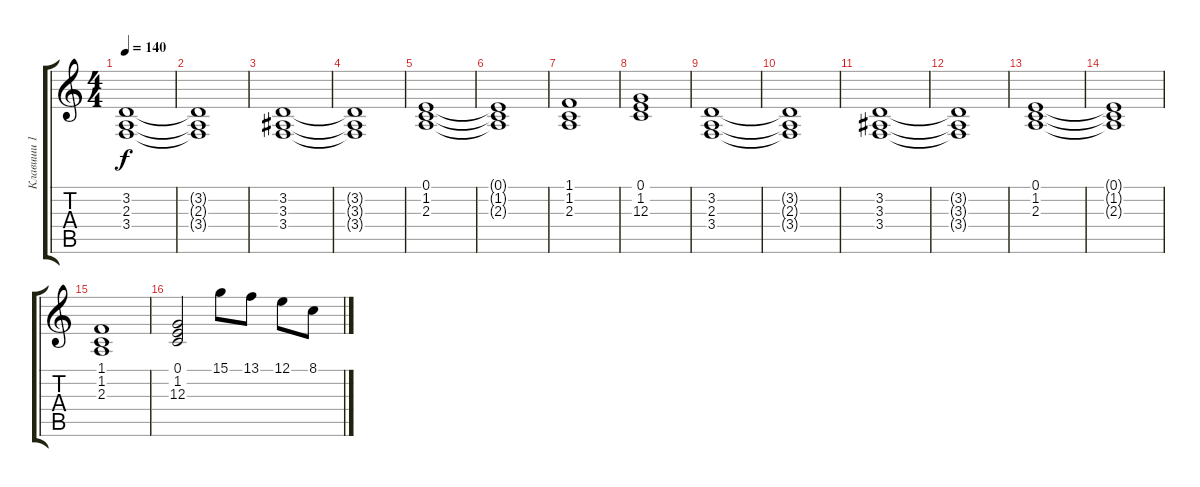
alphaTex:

\track ("Клавиши 1" "Клавиши 1") {instrument choiraahs}
\staff {score tabs}
\tuning (E4 B3 G3 D3 A2 E2) {hide}
\ts (4 4)
\tempo 140
\clef g2
\ks c
(3.2 2.3 3.4).1{dy f} |
(3.2{t} 2.3{t} 3.4{t}).1 |
(3.2 3.3 3.4).1 |
(3.2{t} 3.3{t} 3.4{t}).1 |
(0.1 1.2 2.3).1 |
(0.1{t} 1.2{t} 2.3{t}).1 |
(1.1 1.2 2.3).1 |
(0.1 1.2 12.3).1 |
(3.2 2.3 3.4).1 |
(3.2{t} 2.3{t} 3.4{t}).1 |
(3.2 3.3 3.4).1 |
(3.2{t} 3.3{t} 3.4{t}).1 |
(0.1 1.2 2.3).1 |
(0.1{t} 1.2{t} 2.3{t}).1 |
(1.1 1.2 2.3).1 |
(0.1 1.2 12.3).2 15.1.8 13.1.8 12.1.8 8.1.8
